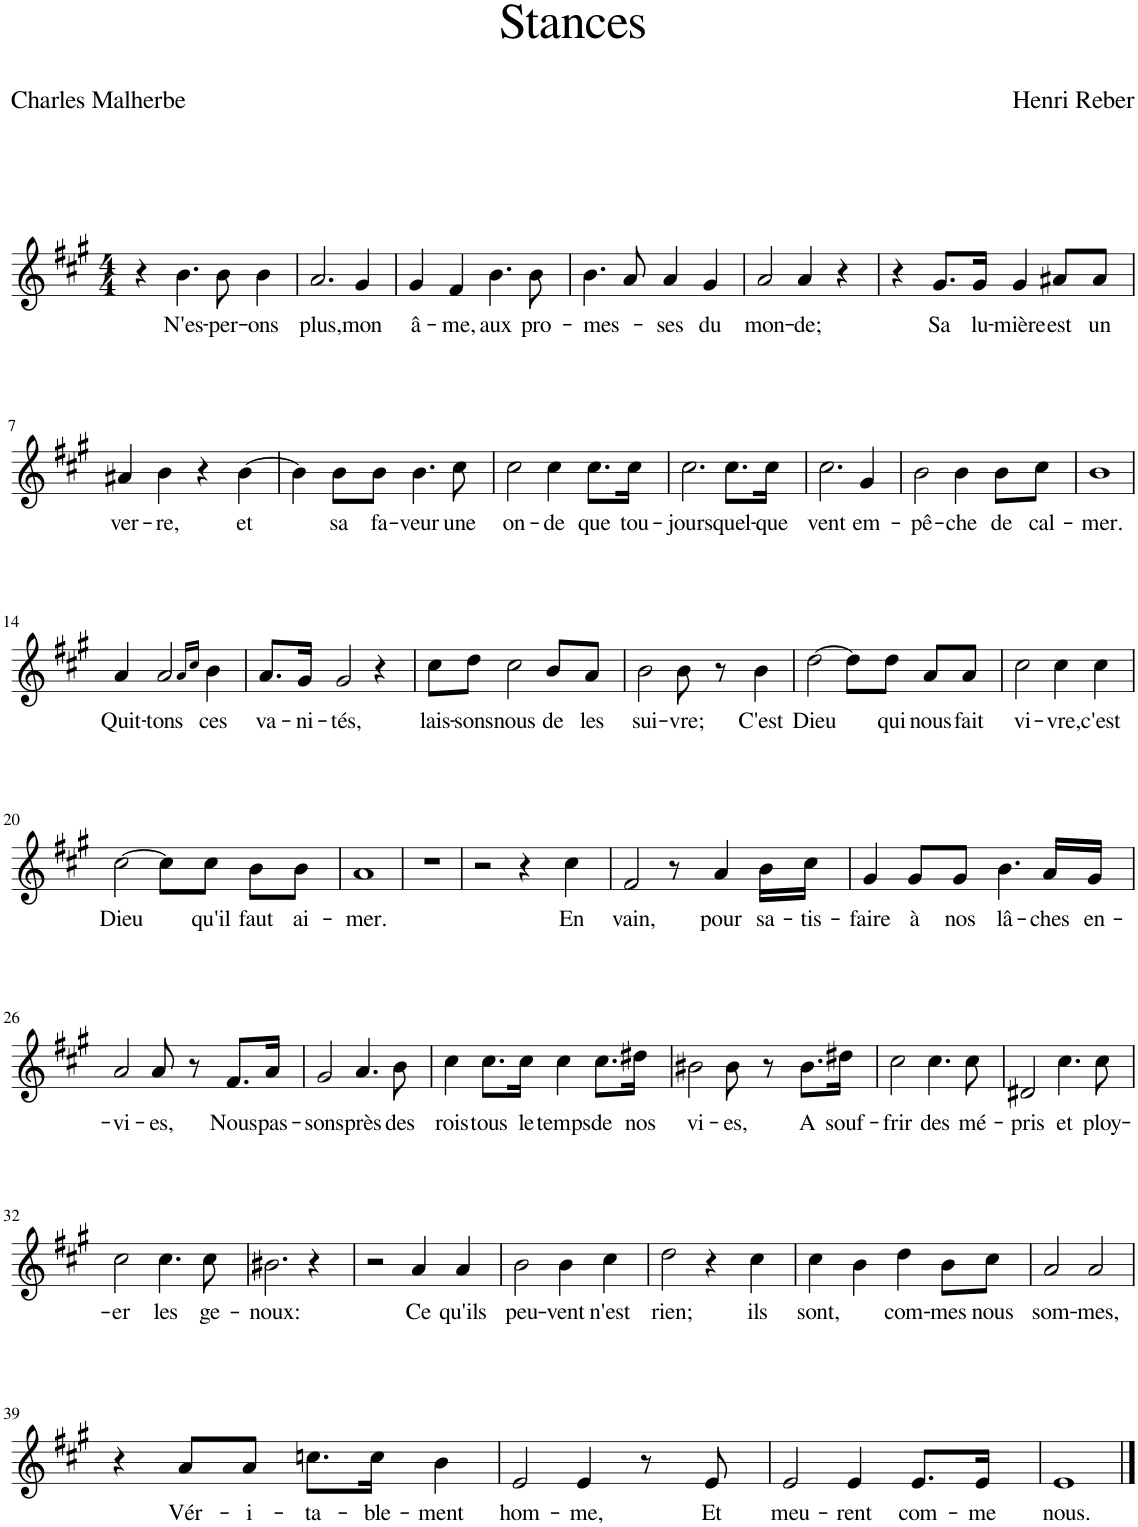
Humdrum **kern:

**kern	**text
*part1	*part1
*staff1	*staff1
*I"Piano	*
*I'Pno	*
*clefG2	*
*k[f#c#g#]	*
*M4/4	*
=1	=1
4r	.
!	!LO:LY:b
4.b\	N'es-
!	!LO:LY:b
8b\	-per-
!	!LO:LY:b
4b\	-ons
=2	=2
!	!LO:LY:b
2.a/	plus,
!	!LO:LY:b
4g#/	mon
=3	=3
!	!LO:LY:b
4g#/	â-
!	!LO:LY:b
4f#/	-me,
!	!LO:LY:b
4.b\	aux
!	!LO:LY:b
8b\	pro-
=4	=4
!	!LO:LY:b
4.b\	-mes-
8a/	.
!	!LO:LY:b
4a/	-ses
!	!LO:LY:b
4g#/	du
=5	=5
!	!LO:LY:b
2a/	mon-
!	!LO:LY:b
4a/	-de;
4r	.
=6	=6
4r	.
!	!LO:LY:b
8.g#/L	Sa
!	!LO:LY:b
16g#/Jk	lu-
!	!LO:LY:b
4g#/	-mière
!	!LO:LY:b
8a#X/L	est
!	!LO:LY:b
8a#/J	un
!!LO:LB:g=z
=7	=7
!	!LO:LY:b
4a#X/	ver-
!	!LO:LY:b
4b\	-re,
4r	.
!	!LO:LY:b
[4b\	et
=8	=8
4b\]	.
!	!LO:LY:b
8b\L	sa
!	!LO:LY:b
8b\J	fa-
!	!LO:LY:b
4.b\	-veur
!	!LO:LY:b
8cc#\	une
=9	=9
!	!LO:LY:b
2cc#\	on-
!	!LO:LY:b
4cc#\	-de
!	!LO:LY:b
8.cc#\L	que
!	!LO:LY:b
16cc#\Jk	tou-
=10	=10
!	!LO:LY:b
2.cc#\	-jours
!	!LO:LY:b
8.cc#\L	quel-
!	!LO:LY:b
16cc#\Jk	-que
=11	=11
!	!LO:LY:b
2.cc#\	vent
!	!LO:LY:b
4g#/	em-
=12	=12
!	!LO:LY:b
2b\	-pê-
!	!LO:LY:b
4b\	-che
!	!LO:LY:b
8b\L	de
!	!LO:LY:b
8cc#\J	cal-
=13	=13
!	!LO:LY:b
1b	-mer.
!!LO:LB:g=z
=14	=14
!	!LO:LY:b
4a/	Quit-
!	!LO:LY:b
2a/	-tons
16qa/LL	.
16qcc#/JJ	.
!	!LO:LY:b
4b\	ces
=15	=15
!	!LO:LY:b
8.a/L	va-
!	!LO:LY:b
16g#/Jk	-ni-
!	!LO:LY:b
2g#/	-tés,
4r	.
=16	=16
!	!LO:LY:b
8cc#\L	lais-
!	!LO:LY:b
8dd\J	-sons
!	!LO:LY:b
2cc#\	nous
!	!LO:LY:b
8b/L	de
!	!LO:LY:b
8a/J	les
=17	=17
!	!LO:LY:b
2b\	sui-
!	!LO:LY:b
8b\	-vre;
8r	.
!	!LO:LY:b
4b\	C'est
=18	=18
!	!LO:LY:b
[2dd\	Dieu
8dd\L]	.
!	!LO:LY:b
8dd\J	qui
!	!LO:LY:b
8a/L	nous
!	!LO:LY:b
8a/J	fait
=19	=19
!	!LO:LY:b
2cc#\	vi-
!	!LO:LY:b
4cc#\	-vre,
!	!LO:LY:b
4cc#\	c'est
!!LO:LB:g=z
=20	=20
!	!LO:LY:b
[2cc#\	Dieu
8cc#\L]	.
!	!LO:LY:b
8cc#\J	qu'il
!	!LO:LY:b
8b\L	faut
!	!LO:LY:b
8b\J	ai-
=21	=21
!	!LO:LY:b
1a	-mer.
=22	=22
1r	.
=23	=23
2r	.
4r	.
!	!LO:LY:b
4cc#\	En
=24	=24
!	!LO:LY:b
2f#/	vain,
8r	.
!	!LO:LY:b
4a/	pour
!	!LO:LY:b
16b\LL	sa-
!	!LO:LY:b
16cc#\JJ	-tis-
=25	=25
!	!LO:LY:b
4g#/	-faire
!	!LO:LY:b
8g#/L	à
!	!LO:LY:b
8g#/J	nos
!	!LO:LY:b
4.b\	lâ-
!	!LO:LY:b
16a/LL	-ches
!	!LO:LY:b
16g#/JJ	en-
!!LO:LB:g=z
=26	=26
!	!LO:LY:b
2a/	-vi-
!	!LO:LY:b
8a/	-es,
8r	.
!	!LO:LY:b
8.f#/L	Nous
!	!LO:LY:b
16a/Jk	pas-
=27	=27
!	!LO:LY:b
2g#/	-sons
!	!LO:LY:b
4.a/	près
!	!LO:LY:b
8b\	des
=28	=28
!	!LO:LY:b
4cc#\	rois
!	!LO:LY:b
8.cc#\L	tous
!	!LO:LY:b
16cc#\Jk	le
!	!LO:LY:b
4cc#\	temps
!	!LO:LY:b
8.cc#\L	de
!	!LO:LY:b
16dd#X\Jk	nos
=29	=29
!	!LO:LY:b
2b#X\	vi-
!	!LO:LY:b
8b#\	-es,
8r	.
!	!LO:LY:b
8.b#\L	A
!	!LO:LY:b
16dd#X\Jk	souf-
=30	=30
!	!LO:LY:b
2cc#\	-frir
!	!LO:LY:b
4.cc#\	des
!	!LO:LY:b
8cc#\	mé-
=31	=31
!	!LO:LY:b
2d#X/	-pris
!	!LO:LY:b
4.cc#\	et
!	!LO:LY:b
8cc#\	ploy-
!!LO:LB:g=z
=32	=32
!	!LO:LY:b
2cc#\	-er
!	!LO:LY:b
4.cc#\	les
!	!LO:LY:b
8cc#\	ge-
=33	=33
!	!LO:LY:b
2.b#X\	noux:
4r	.
=34	=34
2r	.
!	!LO:LY:b
4a/	Ce
!	!LO:LY:b
4a/	qu'ils
=35	=35
!	!LO:LY:b
2b\	peu-
!	!LO:LY:b
4b\	-vent
!	!LO:LY:b
4cc#\	n'est
=36	=36
!	!LO:LY:b
2dd\	rien;
4r	.
!	!LO:LY:b
4cc#\	ils
=37	=37
!	!LO:LY:b
4cc#\	sont,
4b\	.
!	!LO:LY:b
4dd\	com-
!	!LO:LY:b
8b\L	-mes
!	!LO:LY:b
8cc#\J	nous
=38	=38
!	!LO:LY:b
2a/	som-
!	!LO:LY:b
2a/	-mes,
!!LO:LB:g=z
=39	=39
4r	.
!	!LO:LY:b
8a/L	Vér-
!	!LO:LY:b
8a/J	-i-
!	!LO:LY:b
8.ccn\L	-ta-
!	!LO:LY:b
16cc\Jk	-ble-
!	!LO:LY:b
4b\	-ment
=40	=40
!	!LO:LY:b
2e/	hom-
!	!LO:LY:b
4e/	-me,
8r	.
!	!LO:LY:b
8e/	Et
=41	=41
!	!LO:LY:b
2e/	meu-
!	!LO:LY:b
4e/	-rent
!	!LO:LY:b
8.e/L	com-
!	!LO:LY:b
16e/Jk	-me
=42	=42
!	!LO:LY:b
1e	nous.
==	==
*-	*-
